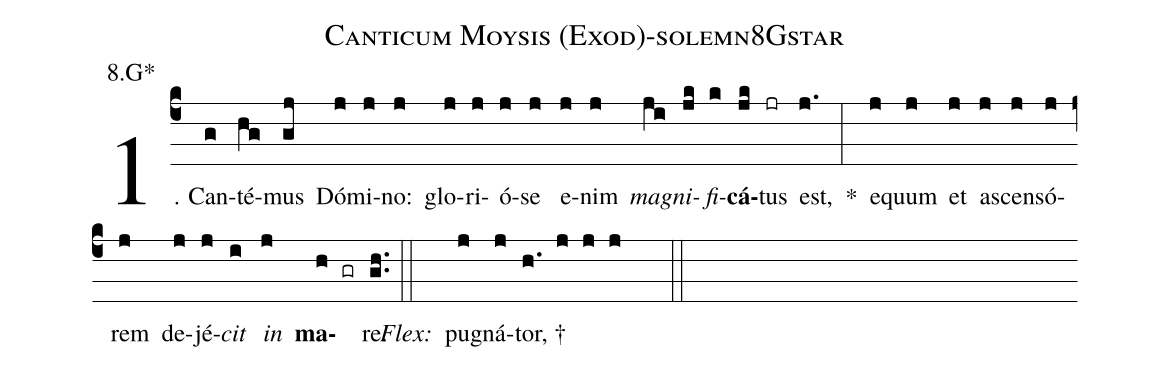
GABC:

name: Canticum Moysis (Exod)-solemn8Gstar;
annotation: 8.G*;
%%
(c4)1. Can(g)té(hg)mus(gj) Dó(j)mi(j)no:(j) glo(j)ri(j)ó(j)se(j) e(j)nim(j) <i>ma</i>(ji)<i>gni</i>(jk)<i>fi</i>(k)<b>cá</b>(jk)tus(jr) est,(j.) *(:) e(j)quum(j) et(j) a(j)scen(j)só(j)rem(j) de(j)jé(j)<i>cit</i>(i) <i>in</i>(j) <b>ma</b>(h gr)re.(gh..) (::)
<i>Flex:</i>()  pu(j)gná(j)tor, †(h. j j j  ::)
